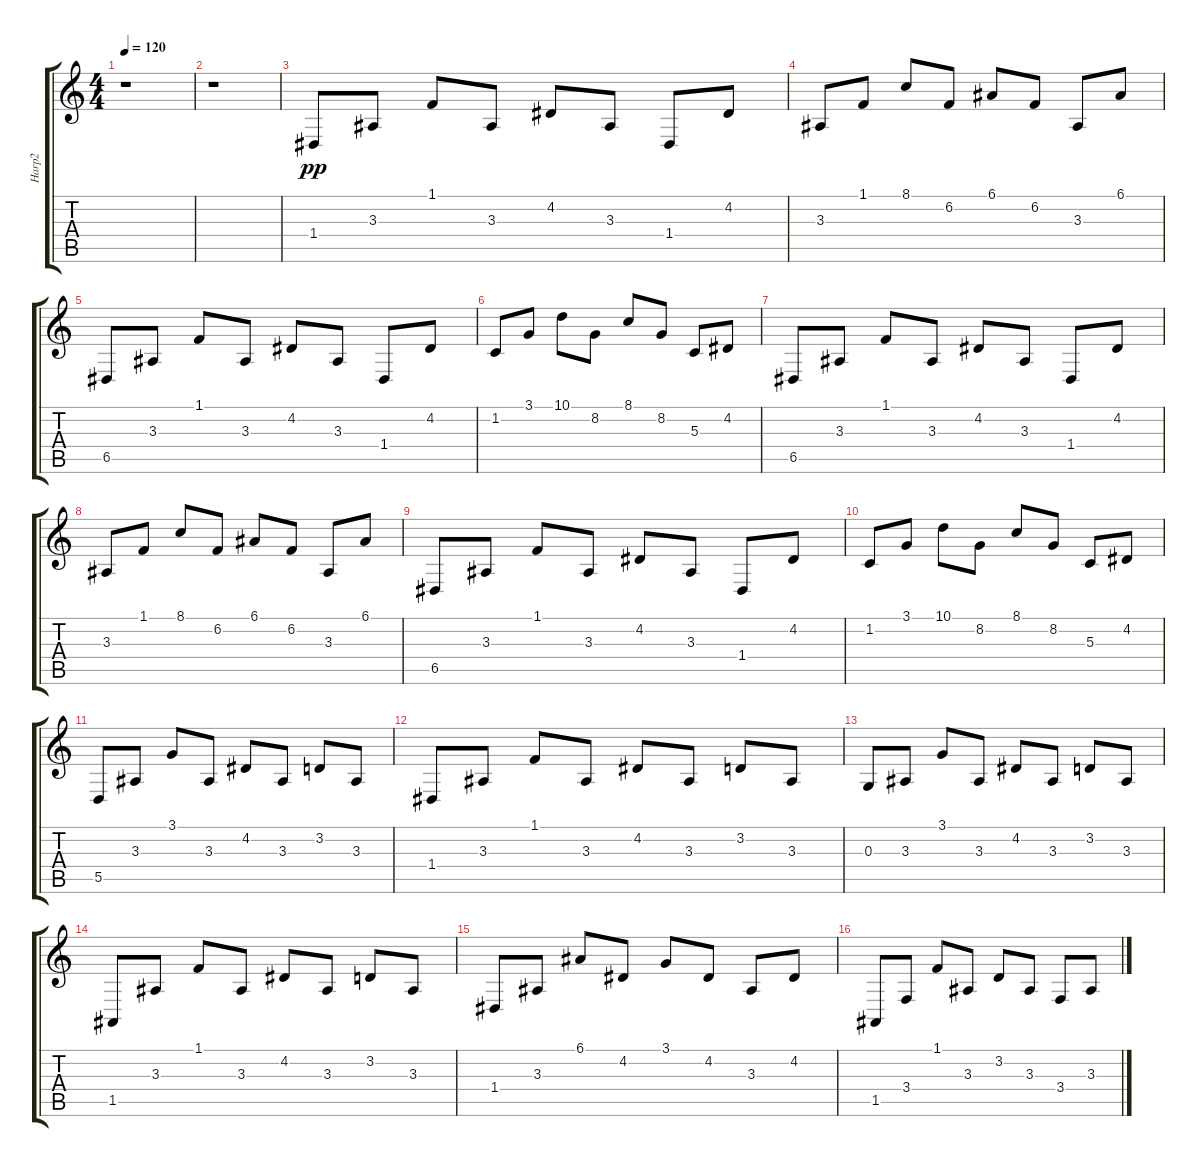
\track ("Harp2" "Harp2") {instrument orchestralharp}
\staff {score tabs}
\tuning (E4 B3 G3 D3 A2 E2) {hide}
\ts (4 4)
\tempo 120
\clef g2
\ks c
r.1{dy p} |
r.1 |
1.4.8{dy pp instrument orchestralharp} 3.3.8 1.1.8 3.3.8 4.2.8 3.3.8 1.4.8 4.2.8 |
3.3.8 1.1.8 8.1.8 6.2.8 6.1.8 6.2.8 3.3.8 6.1.8 |
6.5.8 3.3.8 1.1.8 3.3.8 4.2.8 3.3.8 1.4.8 4.2.8 |
1.2.8 3.1.8 10.1.8 8.2.8 8.1.8 8.2.8 5.3.8 4.2.8 |
6.5.8 3.3.8 1.1.8 3.3.8 4.2.8 3.3.8 1.4.8 4.2.8 |
3.3.8 1.1.8 8.1.8 6.2.8 6.1.8 6.2.8 3.3.8 6.1.8 |
6.5.8 3.3.8 1.1.8 3.3.8 4.2.8 3.3.8 1.4.8 4.2.8 |
1.2.8 3.1.8 10.1.8 8.2.8 8.1.8 8.2.8 5.3.8 4.2.8 |
5.5.8 3.3.8 3.1.8 3.3.8 4.2.8 3.3.8 3.2.8 3.3.8 |
1.4.8 3.3.8 1.1.8 3.3.8 4.2.8 3.3.8 3.2.8 3.3.8 |
0.3.8 3.3.8 3.1.8 3.3.8 4.2.8 3.3.8 3.2.8 3.3.8 |
1.5.8 3.3.8 1.1.8 3.3.8 4.2.8 3.3.8 3.2.8 3.3.8 |
1.4.8 3.3.8 6.1.8 4.2.8 3.1.8 4.2.8 3.3.8 4.2.8 |
1.5.8 3.4.8 1.1.8 3.3.8 3.2.8 3.3.8 3.4.8 3.3.8
